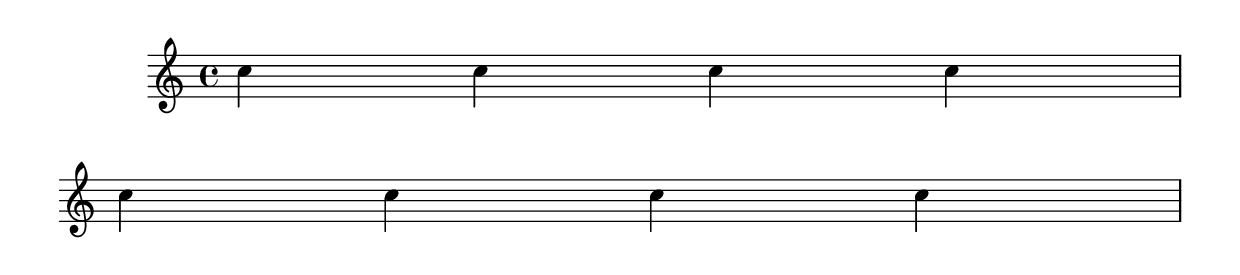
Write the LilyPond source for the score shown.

%% DO NOT EDIT this file manually; it is automatically
%% generated from LSR http://lsr.di.unimi.it
%% Make any changes in LSR itself, or in Documentation/snippets/new/ ,
%% and then run scripts/auxiliar/makelsr.py
%%
%% This file is in the public domain.
\version "2.18.0"

\header {
  lsrtags = "contexts-and-engravers, rhythms"

  texidoc = "
Bar numbers can be removed entirely by removing the
@code{Bar_number_engraver} from the @code{Score} context.

"
  doctitle = "Removing bar numbers from a score"
} % begin verbatim


\layout {
  \context {
    \Score
    \remove "Bar_number_engraver"
  }
}

\relative c'' {
  c4 c c c \break
  c4 c c c
}
